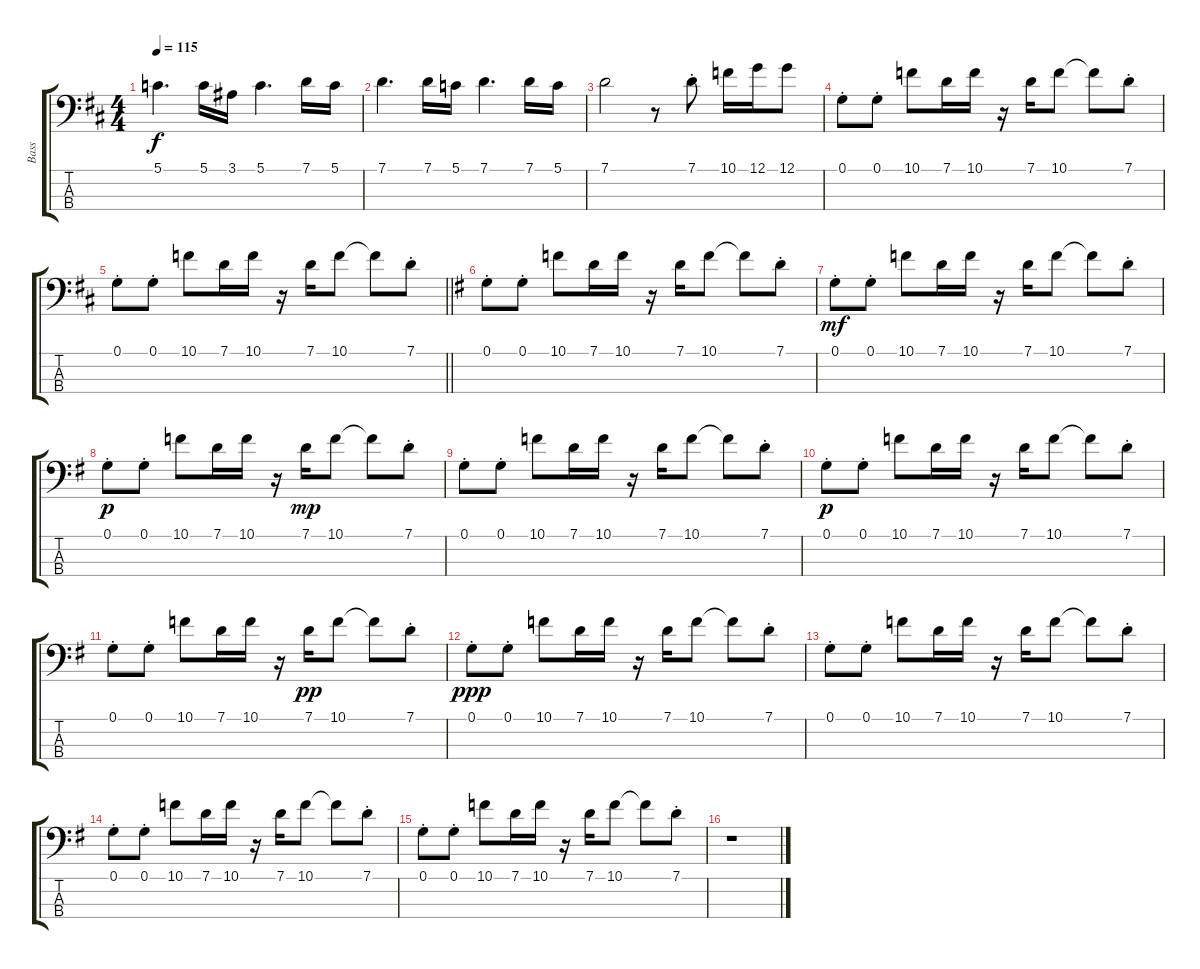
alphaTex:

\track ("Bass" "Bass") {instrument electricbassfinger}
\staff {score tabs}
\tuning (G2 D2 A1 E1) {hide}
\ts (4 4)
\tempo 115
\clef f4
\ks d
5.1.4{d dy f} 5.1.16 3.1.16 5.1.4{d} 7.1.16 5.1.16 |
7.1.4{d} 7.1.16 5.1.16 7.1.4{d} 7.1.16 5.1.16 |
7.1.2 r.8 7.1{st}.8 10.1.16 12.1.16 12.1.8 |
0.1{st}.8 0.1{st}.8 10.1.8 7.1.16 10.1.16 r.16 7.1.16 10.1.8 10.1{t}.8 7.1{st}.8 |
\barLineRight lightlight
0.1{st}.8 0.1{st}.8 10.1.8 7.1.16 10.1.16 r.16 7.1.16 10.1.8 10.1{t}.8 7.1{st}.8 |
\ks g
0.1{st}.8 0.1{st}.8 10.1.8 7.1.16 10.1.16 r.16 7.1.16 10.1.8 10.1{t}.8 7.1{st}.8 |
0.1{st}.8{dy mf} 0.1{st}.8 10.1.8 7.1.16 10.1.16 r.16 7.1.16 10.1.8 10.1{t}.8 7.1{st}.8 |
0.1{st}.8{dy p} 0.1{st}.8 10.1.8 7.1.16 10.1.16 r.16 7.1.16{dy mp} 10.1.8 10.1{t}.8 7.1{st}.8 |
0.1{st}.8 0.1{st}.8 10.1.8 7.1.16 10.1.16 r.16 7.1.16 10.1.8 10.1{t}.8 7.1{st}.8 |
0.1{st}.8{dy p} 0.1{st}.8 10.1.8 7.1.16 10.1.16 r.16 7.1.16 10.1.8 10.1{t}.8 7.1{st}.8 |
0.1{st}.8 0.1{st}.8 10.1.8 7.1.16 10.1.16 r.16 7.1.16{dy pp} 10.1.8 10.1{t}.8 7.1{st}.8 |
0.1{st}.8{dy ppp} 0.1{st}.8 10.1.8 7.1.16 10.1.16 r.16 7.1.16 10.1.8 10.1{t}.8 7.1{st}.8 |
0.1{st}.8 0.1{st}.8 10.1.8 7.1.16 10.1.16 r.16 7.1.16 10.1.8 10.1{t}.8 7.1{st}.8 |
0.1{st}.8 0.1{st}.8 10.1.8 7.1.16 10.1.16 r.16 7.1.16 10.1.8 10.1{t}.8 7.1{st}.8 |
0.1{st}.8 0.1{st}.8 10.1.8 7.1.16 10.1.16 r.16 7.1.16 10.1.8 10.1{t}.8 7.1{st}.8 |
r.1
